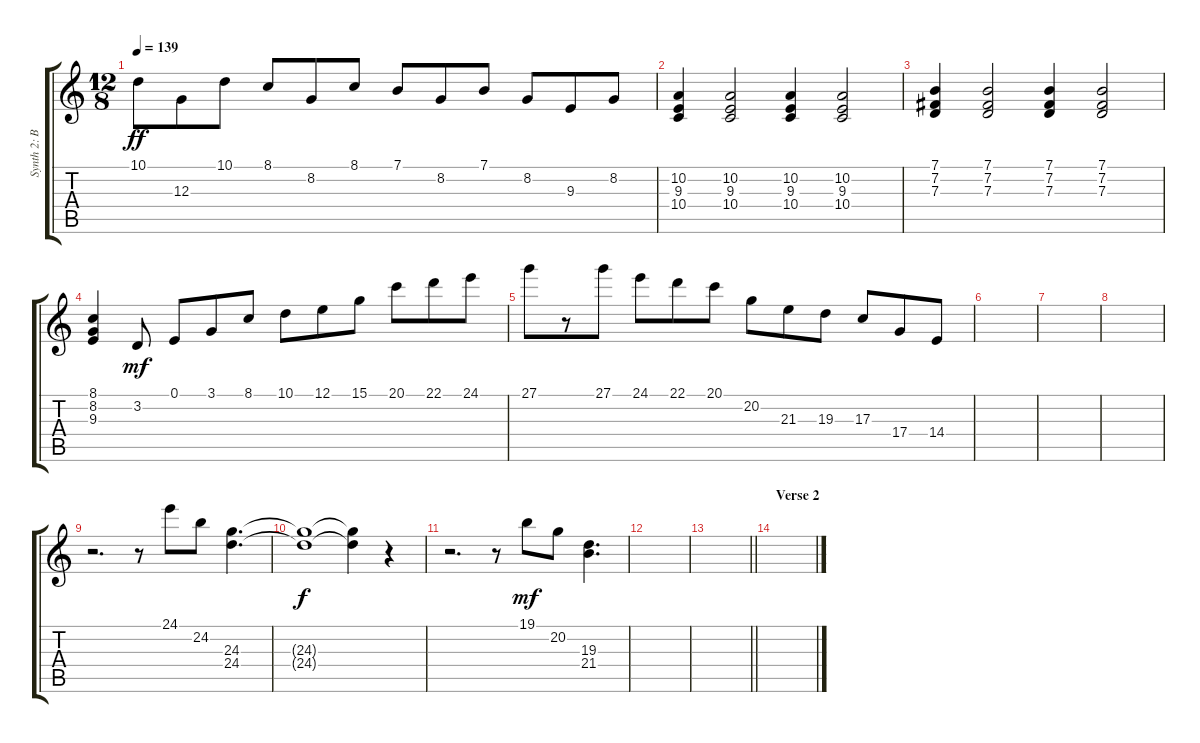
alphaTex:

\track ("Synth 2: Barry Radman" "Synth 2: B") {instrument lead2sawtooth}
\staff {score tabs}
\tuning (E4 B3 G3 D3 A2 E2) {hide}
\ts (12 8)
\tempo 139
\clef g2
\ks c
10.1.8{dy ff} 12.3.8 10.1.8 8.1.8 8.2.8 8.1.8 7.1.8 8.2.8 7.1.8 8.2.8 9.3.8 8.2.8 |
(10.2 9.3 10.4).4 (10.2 9.3 10.4).2 (10.2 9.3 10.4).4 (10.2 9.3 10.4).2 |
(7.1 7.2 7.3).4 (7.1 7.2 7.3).2 (7.1 7.2 7.3).4 (7.1 7.2 7.3).2 |
(8.1 8.2 9.3).4 3.2.8{dy mf} 0.1.8 3.1.8 8.1.8 10.1.8 12.1.8 15.1.8 20.1.8 22.1.8 24.1.8 |
27.1.8 r.8 27.1.8 24.1.8 22.1.8 20.1.8 20.2.8 21.3.8 19.3.8 17.3.8 17.4.8 14.4.8 |
|
|
|
r.2{d} r.8 24.1.8 24.2.8 (24.3 24.4).4{d} |
(24.3{t} 24.4{t}).1{dy f} (24.3{t} 24.4{t}).4 r.4 |
r.2{d} r.8 19.1.8{dy mf} 20.2.8 (19.3 21.4).4{d} |
|
\barLineRight lightlight
|
\section ("" "Verse 2")
